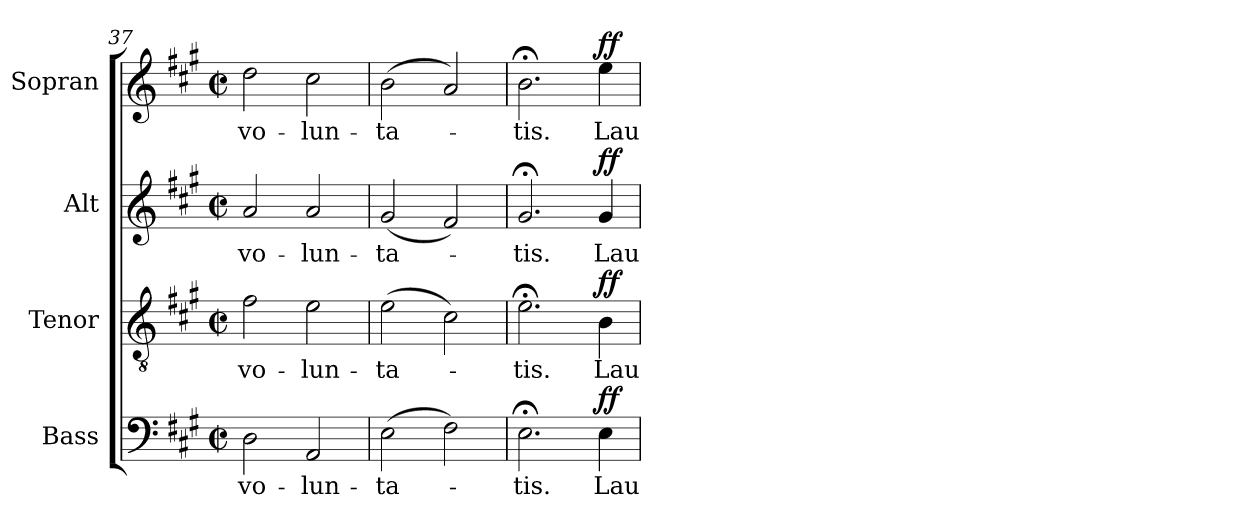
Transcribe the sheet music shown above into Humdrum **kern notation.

**kern	**text	**dynam	**kern	**text	**dynam	**kern	**text	**dynam	**kern	**text	**dynam
*part4	*part4	*part4	*part3	*part3	*part3	*part2	*part2	*part2	*part1	*part1	*part1
*staff4	*staff4	*staff4	*staff3	*staff3	*staff3	*staff2	*staff2	*staff2	*staff1	*staff1	*staff1
*I"Bass	*	*	*I"Tenor	*	*	*I"Alt	*	*	*I"Sopran	*	*
*I'B.	*	*	*I'T.	*	*	*I'A.	*	*	*I'S.	*	*
*clefF4	*	*	*clefGv2	*	*	*clefG2	*	*	*clefG2	*	*
*k[f#c#g#]	*	*	*k[f#c#g#]	*	*	*k[f#c#g#]	*	*	*k[f#c#g#]	*	*
*A:	*	*	*A:	*	*	*A:	*	*	*A:	*	*
*M2/2	*	*	*M2/2	*	*	*M2/2	*	*	*M2/2	*	*
*met(c|)	*	*	*met(c|)	*	*	*met(c|)	*	*	*met(c|)	*	*
=37	=37	=37	=37	=37	=37	=37	=37	=37	=37	=37	=37
!	!LO:LY:b	!	!	!LO:LY:b	!	!	!LO:LY:b	!	!	!LO:LY:b	!
2D\	vo-	.	2f#\	vo-	.	2a/	vo-	.	2dd\	vo-	.
!	!LO:LY:b	!	!	!LO:LY:b	!	!	!LO:LY:b	!	!	!LO:LY:b	!
2AA/	-lun-	.	2e\	-lun-	.	2a/	-lun-	.	2cc#\	-lun-	.
=38	=38	=38	=38	=38	=38	=38	=38	=38	=38	=38	=38
!	!LO:LY:b	!	!	!LO:LY:b	!	!	!LO:LY:b	!	!	!LO:LY:b	!
(>2E\	-ta-	.	(>2e\	-ta-	.	(<2g#/	-ta-	.	(>2b\	-ta-	.
2F#\)	.	.	2c#\)	.	.	2f#/)	.	.	2a/)	.	.
=39	=39	=39	=39	=39	=39	=39	=39	=39	=39	=39	=39
!	!LO:LY:b	!	!	!LO:LY:b	!	!	!LO:LY:b	!	!	!LO:LY:b	!
2.E;<\	-tis.	.	2.e;<\	-tis.	.	2.g#;</	-tis.	.	2.b;<\	-tis.	.
!	!LO:LY:b	!LO:DY:a	!	!LO:LY:b	!LO:DY:a	!	!LO:LY:b	!LO:DY:a	!	!LO:LY:b	!LO:DY:a
4E\	Lau-	ff	4B\	Lau-	ff	4g#/	Lau-	ff	4ee\	Lau-	ff
=	=	=	=	=	=	=	=	=	=	=	=
*-	*-	*-	*-	*-	*-	*-	*-	*-	*-	*-	*-
